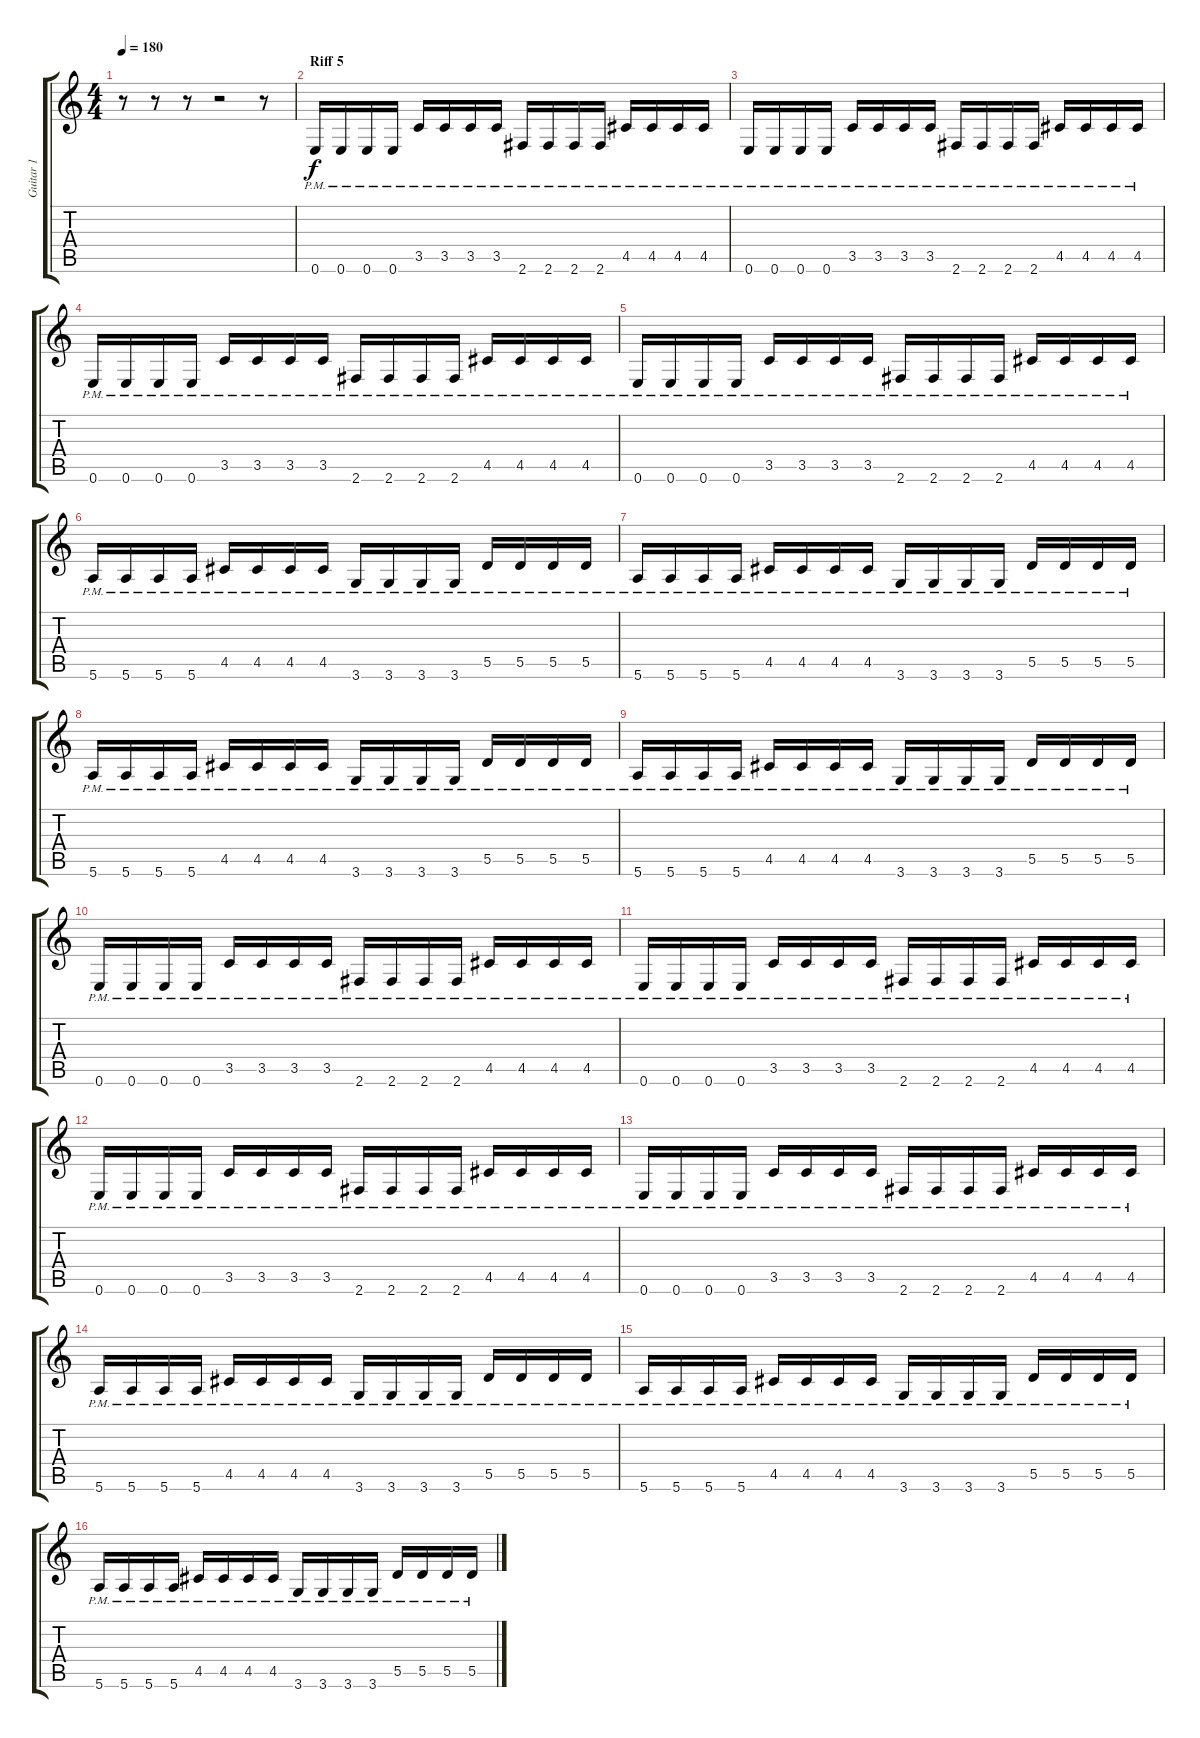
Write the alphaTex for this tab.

\track ("Guitar 1" "Guitar 1") {instrument distortionguitar}
\staff {score tabs}
\tuning (E4 B3 G3 D3 A2 E2) {hide}
\ts (4 4)
\tempo 180
\clef g2
\ks c
r.8{dy f} r.8 r.8 r.2 r.8 |
\section ("" "Riff 5")
0.6{pm}.16 0.6{pm}.16 0.6{pm}.16 0.6{pm}.16 3.5{pm}.16 3.5{pm}.16 3.5{pm}.16 3.5{pm}.16 2.6{pm}.16 2.6{pm}.16 2.6{pm}.16 2.6{pm}.16 4.5{pm}.16 4.5{pm}.16 4.5{pm}.16 4.5{pm}.16 |
0.6{pm}.16 0.6{pm}.16 0.6{pm}.16 0.6{pm}.16 3.5{pm}.16 3.5{pm}.16 3.5{pm}.16 3.5{pm}.16 2.6{pm}.16 2.6{pm}.16 2.6{pm}.16 2.6{pm}.16 4.5{pm}.16 4.5{pm}.16 4.5{pm}.16 4.5{pm}.16 |
0.6{pm}.16 0.6{pm}.16 0.6{pm}.16 0.6{pm}.16 3.5{pm}.16 3.5{pm}.16 3.5{pm}.16 3.5{pm}.16 2.6{pm}.16 2.6{pm}.16 2.6{pm}.16 2.6{pm}.16 4.5{pm}.16 4.5{pm}.16 4.5{pm}.16 4.5{pm}.16 |
0.6{pm}.16 0.6{pm}.16 0.6{pm}.16 0.6{pm}.16 3.5{pm}.16 3.5{pm}.16 3.5{pm}.16 3.5{pm}.16 2.6{pm}.16 2.6{pm}.16 2.6{pm}.16 2.6{pm}.16 4.5{pm}.16 4.5{pm}.16 4.5{pm}.16 4.5{pm}.16 |
5.6{pm}.16 5.6{pm}.16 5.6{pm}.16 5.6{pm}.16 4.5{pm}.16 4.5{pm}.16 4.5{pm}.16 4.5{pm}.16 3.6{pm}.16 3.6{pm}.16 3.6{pm}.16 3.6{pm}.16 5.5{pm}.16 5.5{pm}.16 5.5{pm}.16 5.5{pm}.16 |
5.6{pm}.16 5.6{pm}.16 5.6{pm}.16 5.6{pm}.16 4.5{pm}.16 4.5{pm}.16 4.5{pm}.16 4.5{pm}.16 3.6{pm}.16 3.6{pm}.16 3.6{pm}.16 3.6{pm}.16 5.5{pm}.16 5.5{pm}.16 5.5{pm}.16 5.5{pm}.16 |
5.6{pm}.16 5.6{pm}.16 5.6{pm}.16 5.6{pm}.16 4.5{pm}.16 4.5{pm}.16 4.5{pm}.16 4.5{pm}.16 3.6{pm}.16 3.6{pm}.16 3.6{pm}.16 3.6{pm}.16 5.5{pm}.16 5.5{pm}.16 5.5{pm}.16 5.5{pm}.16 |
5.6{pm}.16 5.6{pm}.16 5.6{pm}.16 5.6{pm}.16 4.5{pm}.16 4.5{pm}.16 4.5{pm}.16 4.5{pm}.16 3.6{pm}.16 3.6{pm}.16 3.6{pm}.16 3.6{pm}.16 5.5{pm}.16 5.5{pm}.16 5.5{pm}.16 5.5{pm}.16 |
0.6{pm}.16 0.6{pm}.16 0.6{pm}.16 0.6{pm}.16 3.5{pm}.16 3.5{pm}.16 3.5{pm}.16 3.5{pm}.16 2.6{pm}.16 2.6{pm}.16 2.6{pm}.16 2.6{pm}.16 4.5{pm}.16 4.5{pm}.16 4.5{pm}.16 4.5{pm}.16 |
0.6{pm}.16 0.6{pm}.16 0.6{pm}.16 0.6{pm}.16 3.5{pm}.16 3.5{pm}.16 3.5{pm}.16 3.5{pm}.16 2.6{pm}.16 2.6{pm}.16 2.6{pm}.16 2.6{pm}.16 4.5{pm}.16 4.5{pm}.16 4.5{pm}.16 4.5{pm}.16 |
0.6{pm}.16 0.6{pm}.16 0.6{pm}.16 0.6{pm}.16 3.5{pm}.16 3.5{pm}.16 3.5{pm}.16 3.5{pm}.16 2.6{pm}.16 2.6{pm}.16 2.6{pm}.16 2.6{pm}.16 4.5{pm}.16 4.5{pm}.16 4.5{pm}.16 4.5{pm}.16 |
0.6{pm}.16 0.6{pm}.16 0.6{pm}.16 0.6{pm}.16 3.5{pm}.16 3.5{pm}.16 3.5{pm}.16 3.5{pm}.16 2.6{pm}.16 2.6{pm}.16 2.6{pm}.16 2.6{pm}.16 4.5{pm}.16 4.5{pm}.16 4.5{pm}.16 4.5{pm}.16 |
5.6{pm}.16 5.6{pm}.16 5.6{pm}.16 5.6{pm}.16 4.5{pm}.16 4.5{pm}.16 4.5{pm}.16 4.5{pm}.16 3.6{pm}.16 3.6{pm}.16 3.6{pm}.16 3.6{pm}.16 5.5{pm}.16 5.5{pm}.16 5.5{pm}.16 5.5{pm}.16 |
5.6{pm}.16 5.6{pm}.16 5.6{pm}.16 5.6{pm}.16 4.5{pm}.16 4.5{pm}.16 4.5{pm}.16 4.5{pm}.16 3.6{pm}.16 3.6{pm}.16 3.6{pm}.16 3.6{pm}.16 5.5{pm}.16 5.5{pm}.16 5.5{pm}.16 5.5{pm}.16 |
5.6{pm}.16 5.6{pm}.16 5.6{pm}.16 5.6{pm}.16 4.5{pm}.16 4.5{pm}.16 4.5{pm}.16 4.5{pm}.16 3.6{pm}.16 3.6{pm}.16 3.6{pm}.16 3.6{pm}.16 5.5{pm}.16 5.5{pm}.16 5.5{pm}.16 5.5{pm}.16
